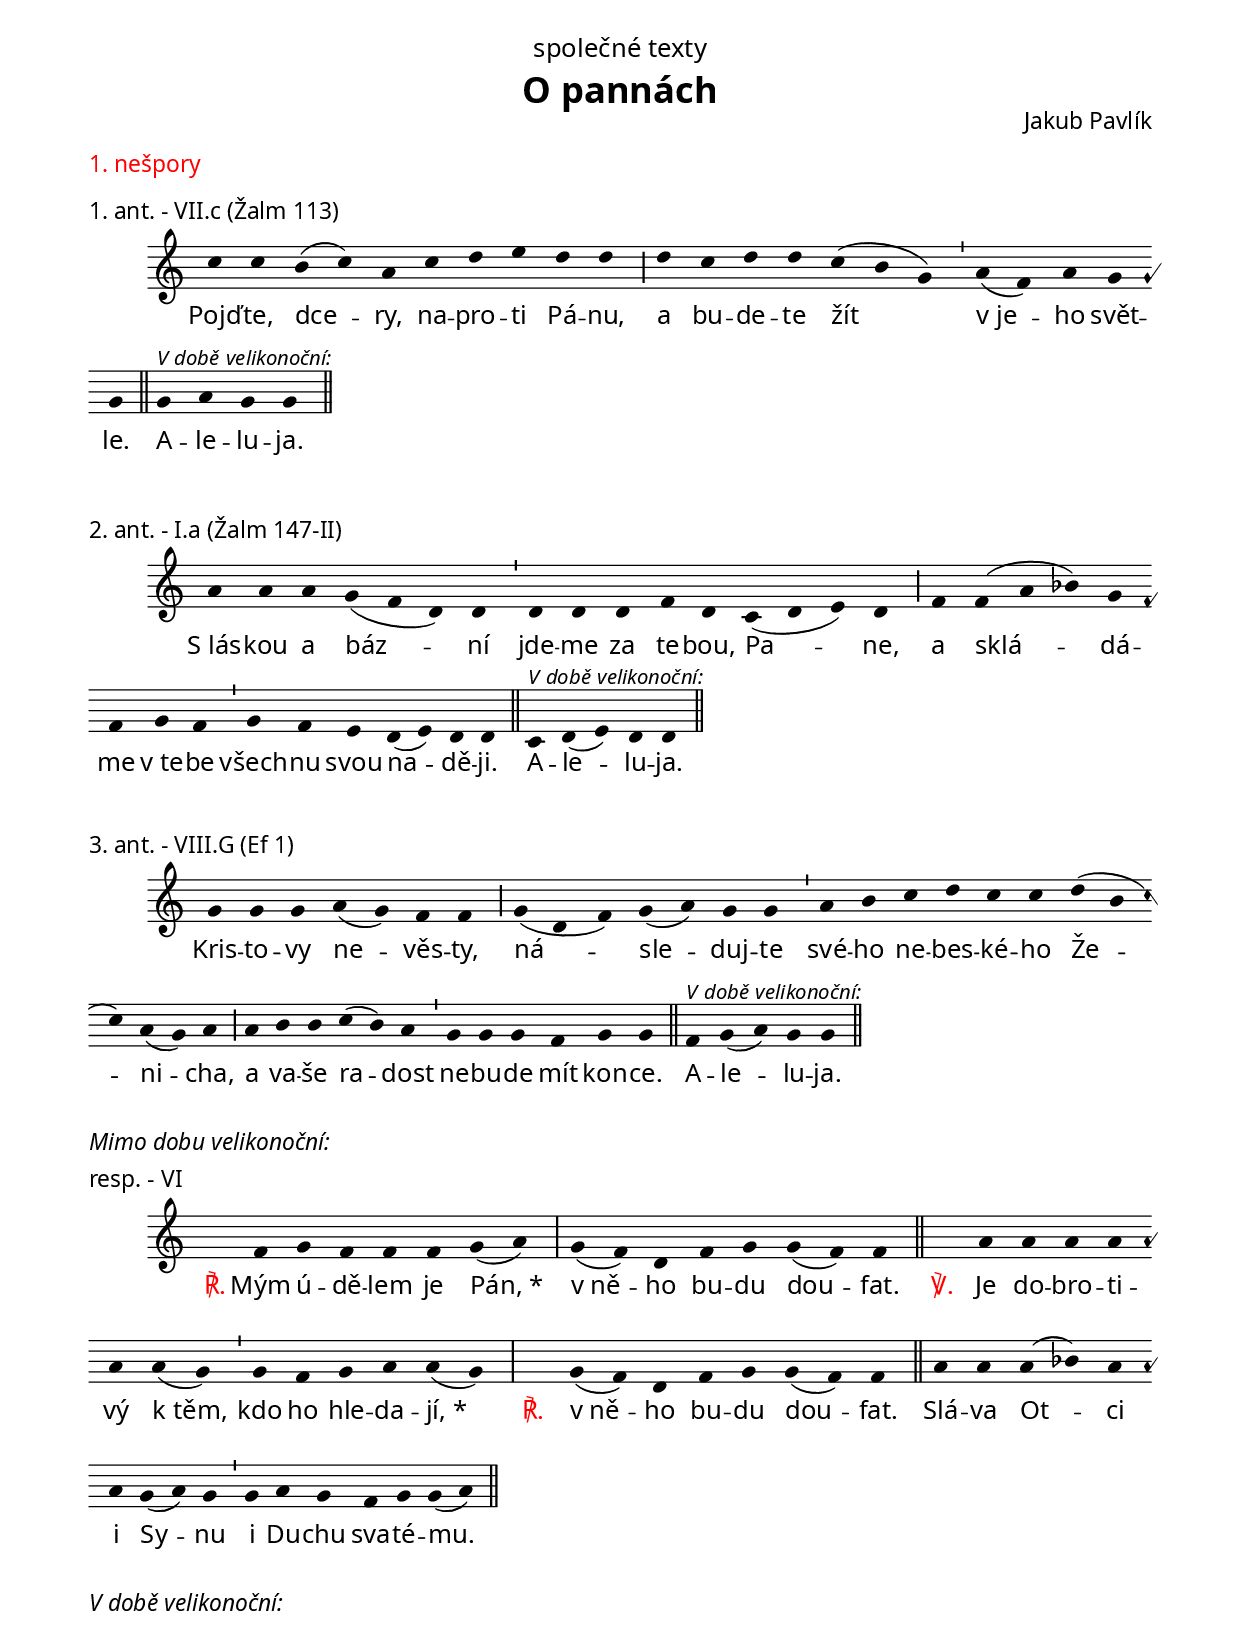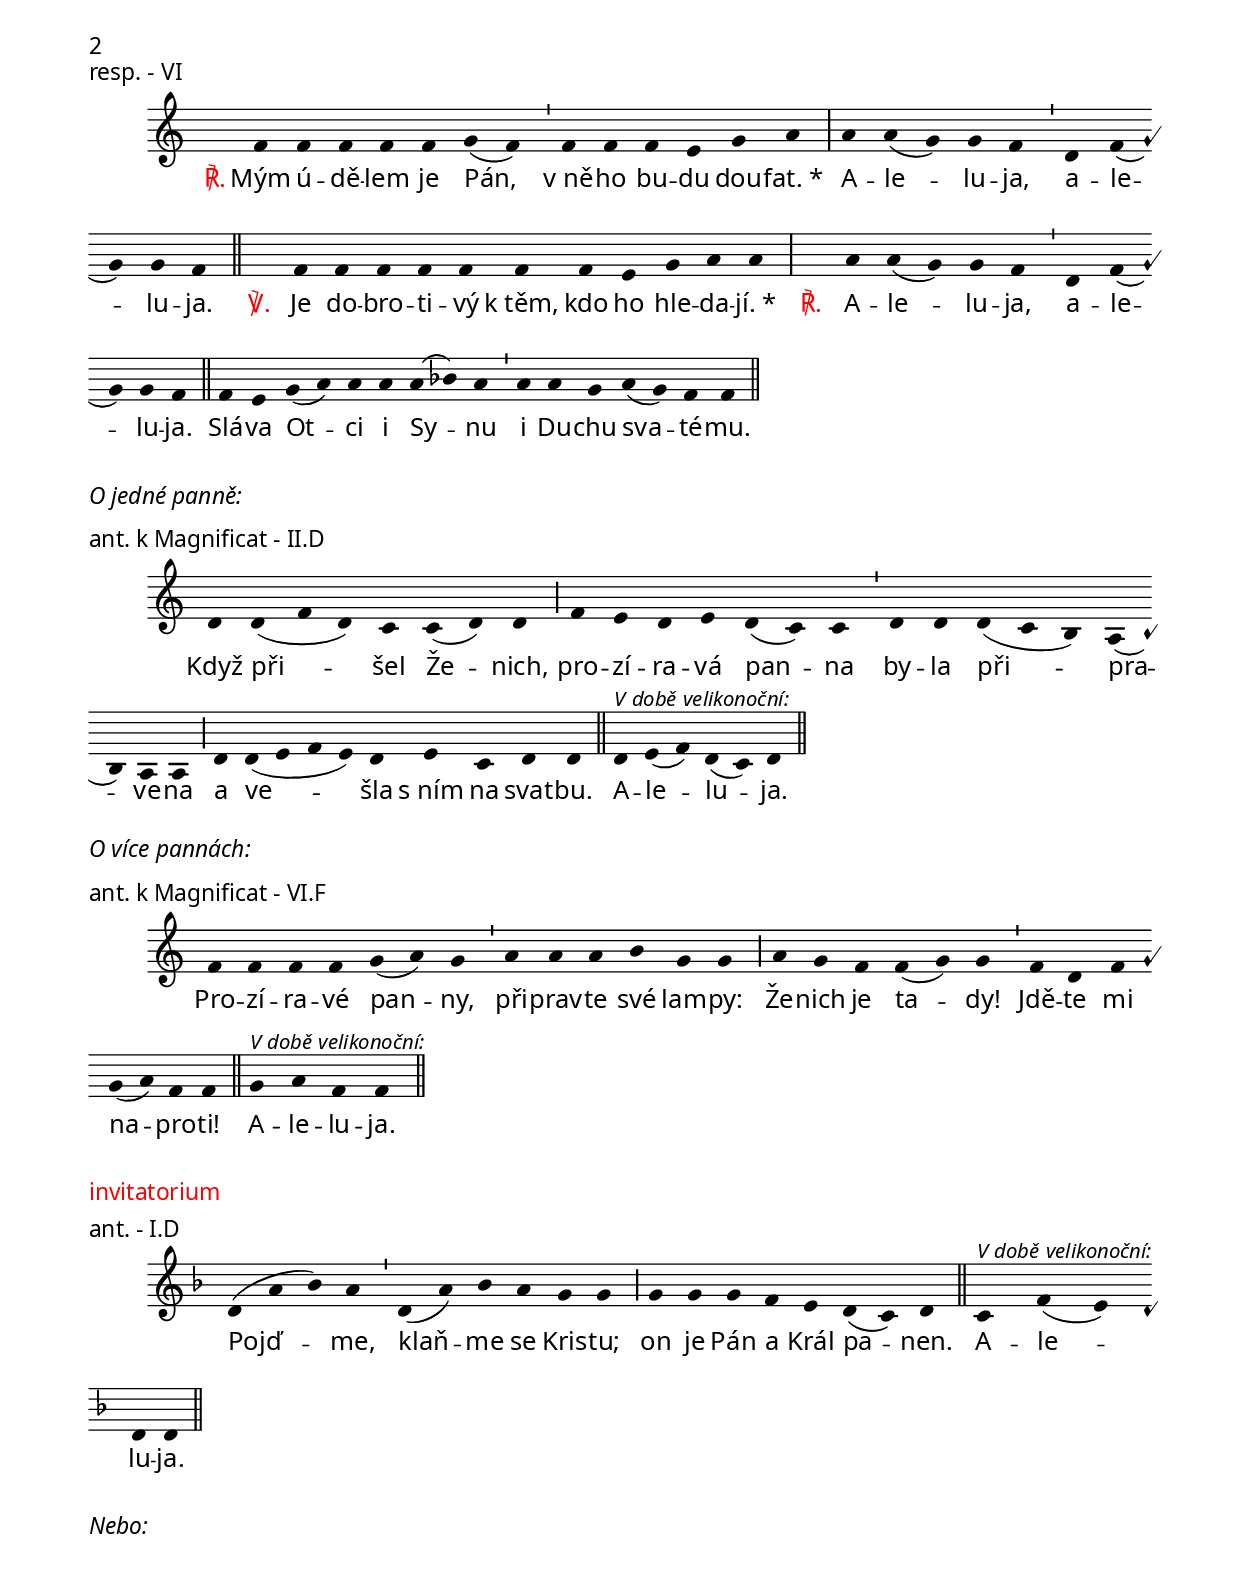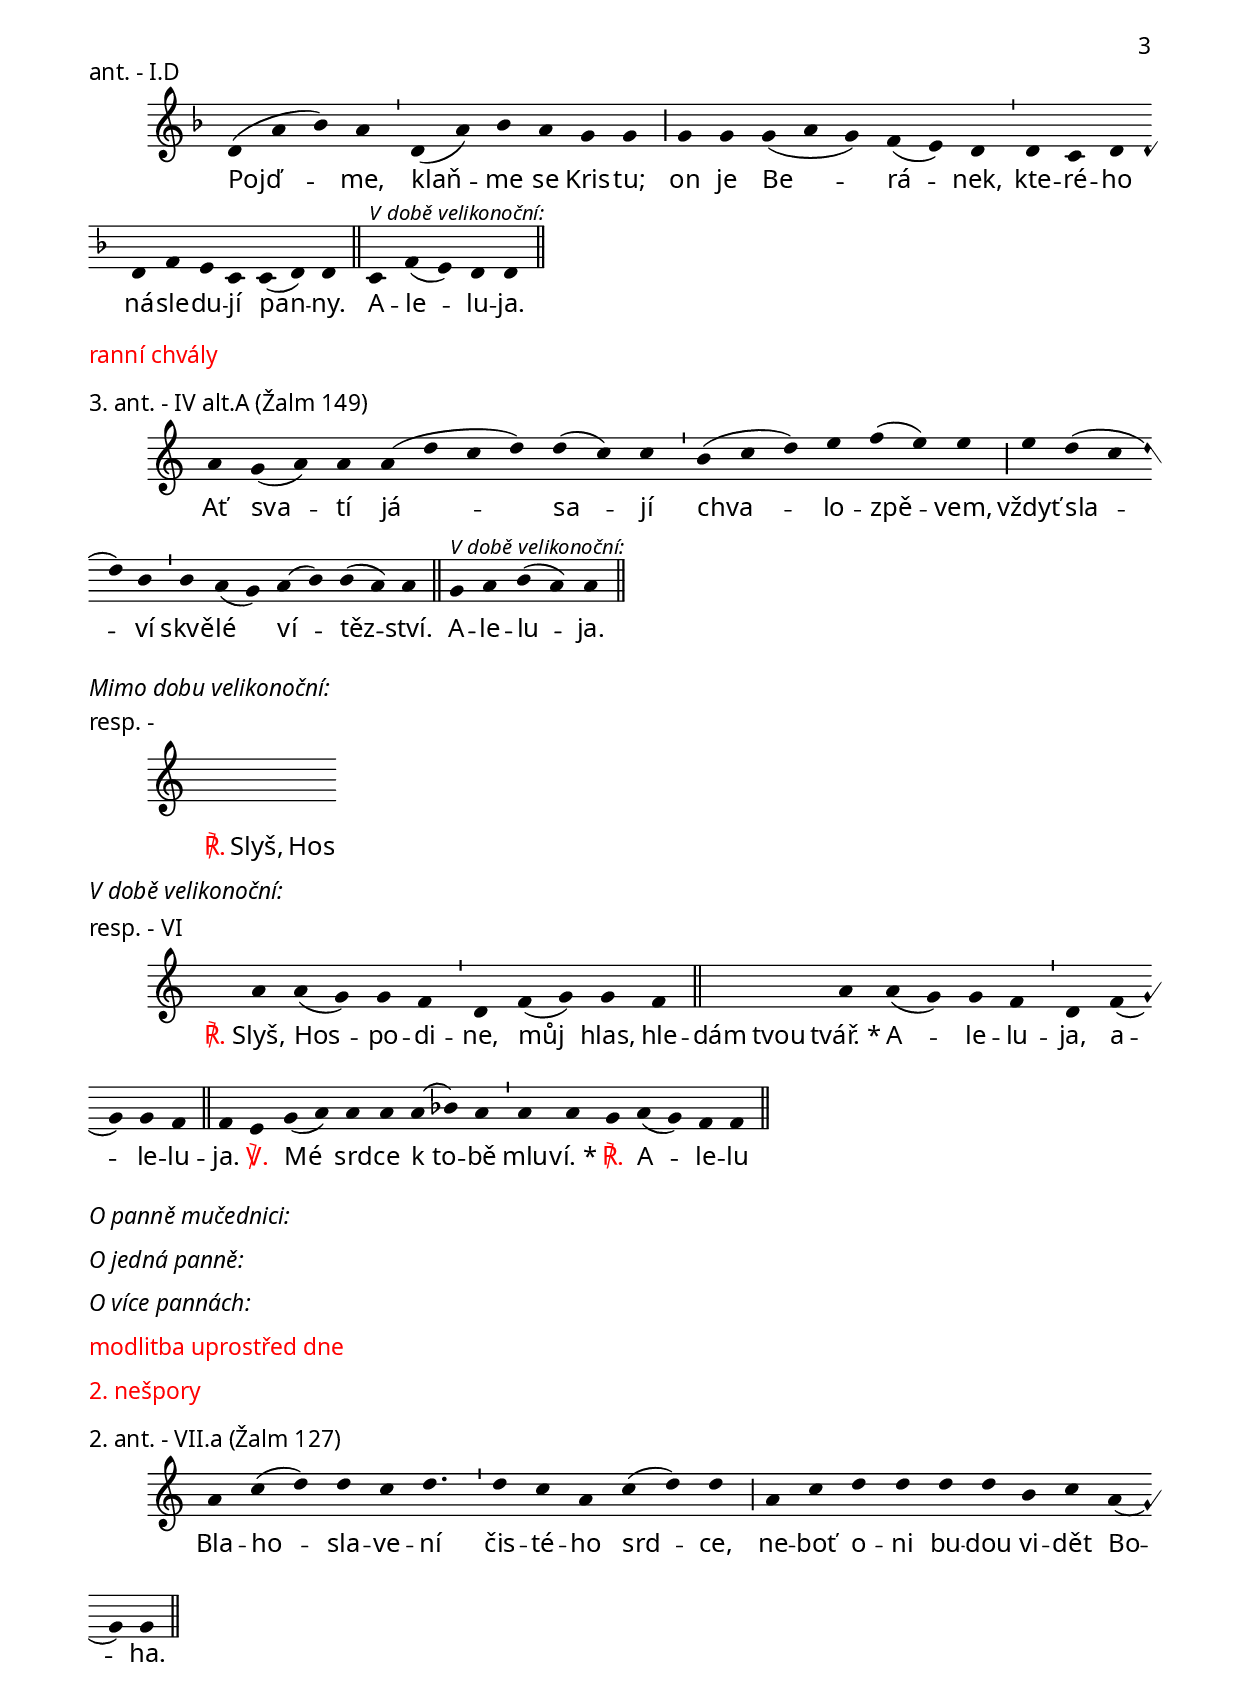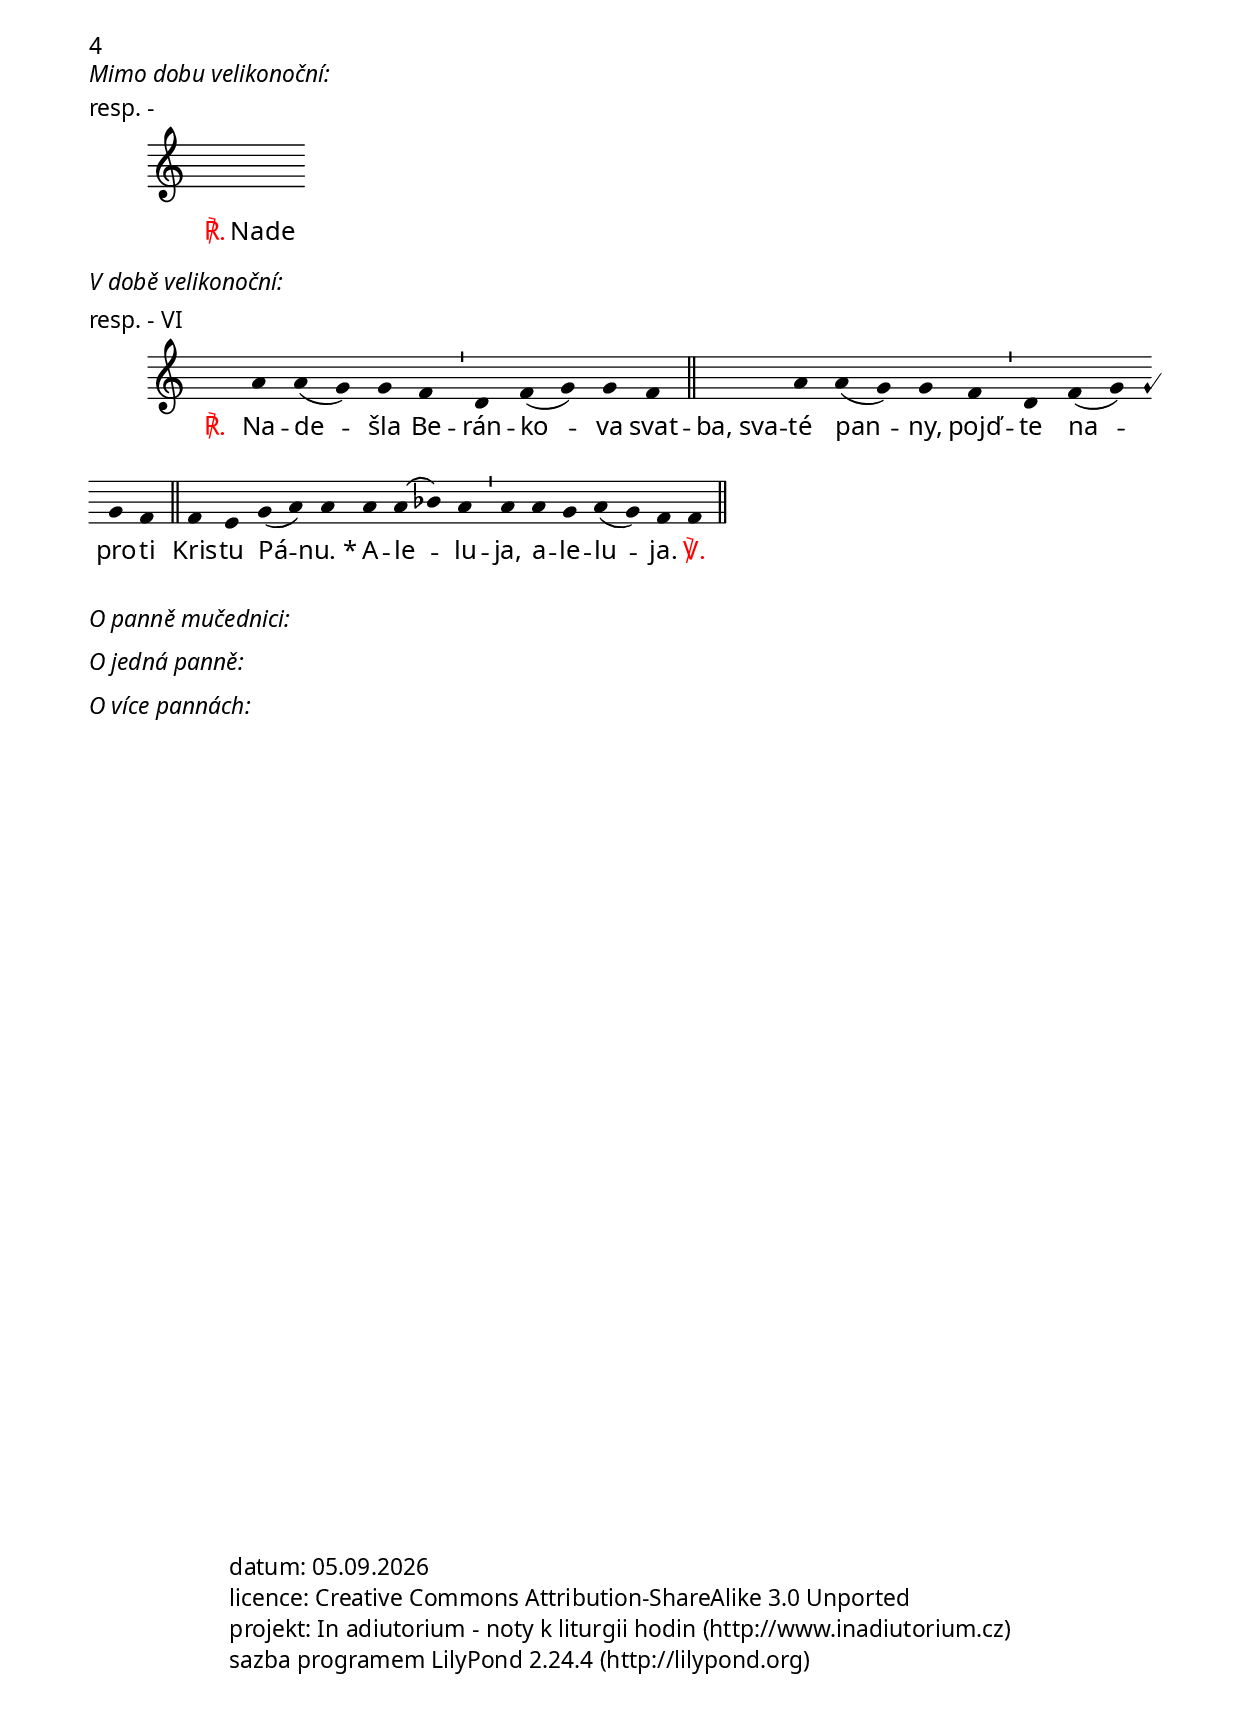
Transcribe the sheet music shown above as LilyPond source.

\version "2.16.0"

\include "../spolecne.ly"
\include "../dilyresponsorii.ly"

\header {
  title = \markup\titleCommune "O pannách"
  composer = "Jakub Pavlík"
}

\markup {\nadpisHodinka {"1. nešpory"}}

\score {
  \relative c'' {
    \choralniRezim
    c4 c b( c) a c d e d d \barMaior
    d c d d c( b g) \barMin a( f) a g g \barFinalis
    
    g^\markup\rubrVelikAleluja a g g \barFinalis
  }
  \addlyrics {
    Pojď -- te, dce -- ry, na -- pro -- ti Pá -- nu,
    a bu -- de -- te žít v_je -- ho svět -- le.
    
    A -- le -- lu -- ja.
  }
  \header {
    quid = "1. ant."
    modus = "VII"
    differentia = "c" 
    psalmus = "Žalm 113"
    id = ""
    piece = \markup {\sestavTitulek}
  }
}

\score {
  \relative c'' {
    \choralniRezim
    a4 a a g( f d) d \barMin d d d f d c( d e) d \barMaior
    f f( a bes) g f g f \barMin g f e d( e) d d \barFinalis
    
    c^\markup\rubrVelikAleluja d( e) d d \barFinalis
  }
  \addlyrics {
    S_lás -- kou a báz -- ní jde -- me za te -- bou, Pa -- ne,
    a sklá -- dá -- me v_te -- be všech -- nu svou na -- dě -- ji.
    
    A -- le -- lu -- ja.
  }
  \header {
    quid = "2. ant."
    modus = "I"
    differentia = "a" 
    psalmus = "Žalm 147-II"
    id = ""
    piece = \markup {\sestavTitulek}
  }
}

\score {
  \relative c'' {
    \choralniRezim
    g4 g g a( g) f f \barMaior
    g( d f) g( a) g g \barMin
    a b c d c c d( b c) a( g) a \barMaior
    a b b c( b) a \barMin g g g f g g \barFinalis
    
    f^\markup\rubrVelikAleluja g( a) g g \barFinalis
  }
  \addlyrics {
    Kris -- to -- vy ne -- věs -- ty,
    ná -- sle -- duj -- te 
    své -- ho ne -- bes -- ké -- ho Že -- ni -- cha,
    a va -- še ra -- dost ne -- bu -- de mít kon -- ce.
    
    A -- le -- lu -- ja.
  }
  \header {
    quid = "3. ant."
    modus = "VIII"
    differentia = "G" 
    psalmus = "Ef 1"
    id = ""
    piece = \markup {\sestavTitulek}
  }
}

\markup\italic{Mimo dobu velikonoční:}

\score {
  \relative c' {
    \choralniRezim
    
    % R
    \neviditelna f
    f4 g f f f g( a) \barMax
    g( f) d f g g( f) f \barFinalis
    % V
    \neviditelna a
    a4 a a a a a( g) \barMin g f g a a( g) \barMax
    % R
    \neviditelna a
    g( f) d f g g( f) f \barFinalis
    % Slava
    \respVIdoxologie \barFinalis
  }
  \addlyrics {
    \Response Mým ú -- dě -- lem je Pán,_*
    v_ně -- ho bu -- du dou -- fat.
    \Verse Je do -- bro -- ti -- vý k_těm, kdo ho hle -- da -- jí,_*
    \Response v_ně -- ho bu -- du dou -- fat.
    \textRespDoxologie
  }
  \header {
    quid = "resp."
    modus = "VI"
    id = ""
    piece = \markup {\sestavTitulekResp}
  }
}

\markup\italic{V době velikonoční:}

\score {
  \relative c' {
    \choralniRezim
    
    % R
    \neviditelna f
    f4 f f f f g( f) \barMin f f f e g a \barMax
    \respVIalelujaResponsum \barFinalis
    % V
    \neviditelna f
    f4 f f f f f f e g a a \barMax
    % R
    \neviditelna a
    \respVIalelujaResponsum \barFinalis
    % Slava
    \respVIalelujaDoxologie \barFinalis
  }
  \addlyrics {
    \Response Mým ú -- dě -- lem je Pán,
    v_ně -- ho bu -- du dou -- fat._* \textRespAleluja
    \Verse Je do -- bro -- ti -- vý k_těm, kdo ho hle -- da -- jí._*
    \Response \textRespAleluja
    \textRespDoxologie
  }
  \header {
    quid = "resp."
    modus = "VI"
    id = ""
    piece = \markup {\sestavTitulekResp}
  }
} 

\markup\italic{O jedné panně:}

\score {
  \relative c' {
    \choralniRezim
    d4 d( f d) c c( d) d \barMaior
    f e d e d( c) c \barMin d d d( c b) a( b) a a \barMaior
    d d( e f e) d e c d d \barFinalis
    
    d^\markup\rubrVelikAleluja e( f) d( c) d \barFinalis
  }
  \addlyrics {
    Když při -- šel Že -- nich,
    pro -- zí -- ra -- vá pan -- na by -- la při -- pra -- ve -- na
    a ve -- šla s_ním na svat -- bu.
    
    A -- le -- lu -- ja.
  }
  \header {
    quid = "ant. k Magnificat"
    modus = "II"
    differentia = "D" 
    psalmus = ""
    id = ""
    piece = \markup {\sestavTitulekBezZalmu}
  }
}

\markup\italic{O více pannách:}

\score {
  \relative c' {
    \choralniRezim
    f4 f f f g( a) g \barMin 
    a a a b g g \barMaior
    a g f f( g) g \barMin
    f d f g( a) f f \barFinalis
    
    g^\markup\rubrVelikAleluja a f f \barFinalis
  }
  \addlyrics {
    Pro -- zí -- ra -- vé pan -- ny,
    při -- prav -- te své lam -- py:
    Že -- nich je ta -- dy!
    Jdě -- te mi na -- pro -- ti!
    
    A -- le -- lu -- ja.
  }
  \header {
    quid = "ant. k Magnificat"
    modus = "VI"
    differentia = "F" 
    psalmus = ""
    id = ""
    piece = \markup {\sestavTitulekBezZalmu}
  }
}

\markup {\nadpisHodinka {"invitatorium"}}

\score {
  \relative c' {
    \choralniRezim
    \key f \major
    d4( a' bes) a \barMin d,( a') bes a g g \barMaior
    g g g f e d( c) d \barFinalis
    
    c^\markup\rubrVelikAleluja f( e) d d \barFinalis
  }
  \addlyrics {
    Pojď -- me, klaň -- me se Kris -- tu;
    on je Pán a Král pa -- nen.
    
    A -- le -- lu -- ja.
  }
  \header {
    quid = "ant."
    modus = "I"
    differentia = "D" 
    psalmus = ""
    id = ""
    piece = \markup {\sestavTitulekBezZalmu}
  }
}

\markup\italic{Nebo:}

\score {
  \relative c' {
    \choralniRezim
    \key f \major
    d4( a' bes) a \barMin d,( a') bes a g g \barMaior
    g g g( a g) f( e) d \barMin
    d c d d f e c c( d) d \barFinalis
    
    c^\markup\rubrVelikAleluja f( e) d d \barFinalis
  }
  \addlyrics {
    Pojď -- me, klaň -- me se Kris -- tu;
    on je Be -- rá -- nek,
    kte -- ré -- ho ná -- sle -- du -- jí pan -- ny.
    
    A -- le -- lu -- ja.
  }
  \header {
    quid = "ant."
    modus = "I"
    differentia = "D" 
    psalmus = ""
    id = ""
    piece = \markup {\sestavTitulekBezZalmu}
  }
}

\markup {\nadpisHodinka {"ranní chvály"}}

\score {
  \relative c' {
    \choralniRezim
    
  }
  \addlyrics {
    Pro Kris -- ta se svo -- bod -- ně roz -- ho -- du -- ji,
    po Kris -- tu ho -- rouc -- ně tou -- žím,
    s_Kris -- tem chci zů -- stat na -- vě -- ky.
    
    A -- le -- lu -- ja.
  }
  \header {
    quid = "1. ant."
    modus = ""
    differentia = "" 
    psalmus = "Žalm 63"
    id = ""
    piece = \markup {\sestavTitulek}
  }
}

\score {
  \relative c' {
    \choralniRezim
    
  }
  \addlyrics {
    Sva -- té pan -- ny, ve -- leb -- te Pá -- na;
    te, kte -- rý vás po -- vo -- lal,
    a -- by -- ste ho ná -- sle -- do -- va -- ly
    s_ne -- roz -- dě -- le -- ným srd -- cem,
    při -- ve -- dl vás k_so -- bě.
    
    A -- le -- lu -- ja.
  }
  \header {
    quid = "2. ant."
    modus = ""
    differentia = "" 
    psalmus = "Dan 3-III"
    id = ""
    piece = \markup {\sestavTitulek}
  }
}

\score {
  \relative c'' {
    \choralniRezim
    a4 g( a) a a( d c d) d( c) c \barMin b( c d) e f( e) e \barMaior
    e d( c d) b \barMin b a( g) a( b) b( a) a \barFinalis
    
    g^\markup\rubrVelikAleluja a b( a) a \barFinalis
  }
  \addlyrics {
    Ať sva -- tí já -- sa -- jí chva -- lo -- zpě -- vem,
    vždyť sla -- ví skvě -- lé ví -- těz -- ství.
    
    A -- le -- lu -- ja.
  }
  \header {
    quid = "3. ant."
    modus = "IV alt"
    differentia = "A" 
    psalmus = "Žalm 149"
    id = ""
    fons = "commune o svatých mužích, r.ch., 3. ant."
    piece = \markup {\sestavTitulek}
  }
}

\markup\italic{Mimo dobu velikonoční:}

\score {
  \relative c' {
    \choralniRezim
    
    % R
    \neviditelna a
    
    % V
    \neviditelna a
    
    % R
    \neviditelna a
    
    % Slava
  }
  \addlyrics {
    \Response Slyš, Hos -- po -- di -- ne, můj hlas,_*
    hle -- dám tvou tvář.
    \Verse Mé srd -- ce k_to -- bě mlu -- ví,_*
    \Response hle -- dám tvou tvář.
    \textRespDoxologie
  }
  \header {
    quid = "resp."
    modus = ""
    id = ""
    piece = \markup {\sestavTitulekResp}
  }
}

\markup\italic{V době velikonoční:}

\score {
  \relative c' {
    \choralniRezim
    
    % R
    \neviditelna f
    \respVIalelujaResponsum \barFinalis
    % V
    \neviditelna f
    
    % R
    \neviditelna a
    \respVIalelujaResponsum \barFinalis
    % Slava
    \respVIalelujaDoxologie \barFinalis
  }
  \addlyrics {
    \Response Slyš, Hos -- po -- di -- ne, můj hlas,
    hle -- dám tvou tvář._*\textRespAleluja
    \Verse Mé srd -- ce k_to -- bě mlu -- ví._*
    \Response \textRespAleluja
    \textRespDoxologie
  }
  \header {
    quid = "resp."
    modus = "VI"
    id = ""
    piece = \markup {\sestavTitulekResp}
  }
} 

\markup\italic{O panně mučednici:}

\score {
  \relative c' {
    \choralniRezim
    
  }
  \addlyrics {
    Sva -- tá 
    \markup\with-color #red N
    vza -- la na se -- be svůj kříž
    a ná -- sle -- do -- va -- la Kris -- ta,
    Že -- ni -- cha pa -- nen
    a Krá -- le mu -- čed -- ní -- ků.
    
    A -- le -- lu -- ja.
  }
  \header {
    quid = "ant. k Benedictus"
    modus = ""
    differentia = "" 
    psalmus = ""
    id = ""
    piece = \markup {\sestavTitulekBezZalmu}
  }
}

\markup\italic{O jedná panně:}

\score {
  \relative c' {
    \choralniRezim
    
  }
  \addlyrics {
    Pro -- zí -- ra -- vá pan -- na
    da -- la své srd -- ce Kris -- tu,
    a ny -- ní zá -- ří v_zá -- stu -- pu sva -- tých
    ja -- ko slun -- ce.
    
    A -- le -- lu -- ja.
  }
  \header {
    quid = "ant. k Benedictus"
    modus = ""
    differentia = "" 
    psalmus = ""
    id = ""
    piece = \markup {\sestavTitulekBezZalmu}
  }
}

\markup\italic{O více pannách:}

\score {
  \relative c' {
    \choralniRezim
    
  }
  \addlyrics {
    Pan -- ny za -- svě -- ce -- né Pá -- nu,
    chval -- te Pá -- na na -- vě -- ky.
    
    A -- le -- lu -- ja.
  }
  \header {
    quid = "ant. k Benedictus"
    modus = ""
    differentia = "" 
    psalmus = ""
    id = ""
    piece = \markup {\sestavTitulekBezZalmu}
  }
}

\markup {\nadpisHodinka {"modlitba uprostřed dne"}}

\score {
  \relative c' {
    \choralniRezim
    
  }
  \addlyrics {
    Mé štěs -- tí je být na -- blíz -- ku Bo -- hu,
    mít ú -- to -- čiš -- tě v_Pá -- nu.
    
    A -- le -- lu -- ja.
  }
  \header {
    quid = "ant. dopoledne"
    modus = ""
    differentia = "" 
    psalmus = ""
    id = ""
    piece = \markup {\sestavTitulekBezZalmu}
  }
}

\score {
  \relative c' {
    \choralniRezim
    
  }
  \addlyrics {
    Vez -- mi mě k_so -- bě, Pa -- ne, jak jsi slí -- bil,
    u te -- be bu --- du žít
    a má na -- dě -- je ne -- bu -- de zkla -- má -- na.
    
    A -- le -- lu -- ja.
  }
  \header {
    quid = "ant. v poledne"
    modus = ""
    differentia = "" 
    psalmus = ""
    id = ""
    piece = \markup {\sestavTitulekBezZalmu}
  }
}

\score {
  \relative c' {
    \choralniRezim
    
  }
  \addlyrics {
    Jak krás -- né a slav -- né
    je svě -- dec -- tví těch, kdo ži -- li čis -- tě.
    
    A -- le -- lu -- ja.
  }
  \header {
    quid = "ant. odpoledne"
    modus = ""
    differentia = "" 
    psalmus = ""
    id = ""
    piece = \markup {\sestavTitulekBezZalmu}
  }
}

\markup {\nadpisHodinka {"2. nešpory"}}

\score {
  \relative c' {
    \choralniRezim
    
  }
  \addlyrics {
    To -- bě jsem za -- svě -- ti -- la ce -- lý svůj ži -- vot,
    to -- bě jdu na -- pro -- ti s_ho -- ří -- cí lam -- pou,
    můj Že -- ni -- chu_- Kris -- te.
    
    A -- le -- lu -- ja.
  }
  \header {
    quid = "1. ant."
    modus = ""
    differentia = "" 
    psalmus = "Žalm 122"
    id = ""
    piece = \markup {\sestavTitulek}
  }
}

\score {
  \relative c'' {
    \choralniRezim
    a4 c( d) d c d4. \barMin
    d4 c a c( d) d \barMaior
    a4 c d d d d b c a( g) g \barFinalis
  }
  \addlyrics {
    Bla -- ho -- sla -- ve -- ní čis -- té -- ho srd -- ce,
    ne -- boť o -- ni bu -- dou vi -- dět Bo -- ha.
    
    A -- le -- lu -- ja.
  }
  \header {
    quid = "2. ant." 
    modus = "VII"
    differentia = "a"
    psalmus = "Žalm 127"
    id = ""
    fons = "žaltář, po 1.t., nešp., 2. ant.; přidáno aleluja"
    piece = \markup {\sestavTitulek}
  }
}

\score {
  \relative c' {
    \choralniRezim
    
  }
  \addlyrics {
    Mé roz -- hod -- nu -- tí je pev -- né:
    chci zů -- stat ve spo -- je -- ní s_Kris -- tem.
    
    A -- le -- lu -- ja.
  }
  \header {
    quid = "3. ant."
    modus = ""
    differentia = "" 
    psalmus = "Ef 1"
    id = ""
    piece = \markup {\sestavTitulek}
  }
}

\markup\italic{Mimo dobu velikonoční:}

\score {
  \relative c' {
    \choralniRezim
    
    % R
    \neviditelna a
    
    % V
    \neviditelna a
    
    % R
    \neviditelna a
    
    % Slava
  }
  \addlyrics {
    \Response Na -- de -- šla Be -- rán -- ko -- va svat -- ba,_*
    sva -- té pan -- ny, pojď -- te na -- pro -- ti Kris -- tu Pá -- nu.
    \Verse Bla -- ze těm, kdo jsou po -- zvá -- ni
    k_Be -- rán -- ko -- vě sva -- teb -- ní hos -- ti -- ně;_*
    \Response sva -- té pan -- ny, pojď -- te na -- pro -- ti Kris -- tu Pá -- nu.
    \textRespDoxologie
  }
  \header {
    quid = "resp."
    modus = ""
    id = ""
    piece = \markup {\sestavTitulekResp}
  }
}

\markup\italic{V době velikonoční:}

\score {
  \relative c' {
    \choralniRezim
    
    % R
    \neviditelna f
    \respVIalelujaResponsum \barFinalis
    % V
    \neviditelna f
    
    % R
    \neviditelna a
    \respVIalelujaResponsum \barFinalis
    % Slava
    \respVIalelujaDoxologie \barFinalis
  }
  \addlyrics {
    \Response Na -- de -- šla Be -- rán -- ko -- va svat -- ba,
    sva -- té pan -- ny, pojď -- te na -- pro -- ti Kris -- tu Pá -- nu._* \textRespAleluja
    \Verse Bla -- ze těm, kdo jsou po -- zvá -- ni
    k_Be -- rán -- ko -- vě sva -- teb -- ní hos -- ti -- ně._*
    \Response \textRespAleluja
    \textRespDoxologie
  }
  \header {
    quid = "resp."
    modus = "VI"
    id = ""
    piece = \markup {\sestavTitulekResp}
  }
} 

\markup\italic{O panně mučednici:}

\score {
  \relative c' {
    \choralniRezim
    
  }
  \addlyrics {
    Je -- di -- nou o -- bě -- tí
    do -- sáh -- la dvo -- jí -- ho ví -- těz -- ství:
    ja -- ko pan -- na i ja -- ko mu -- čed -- ni -- ce.
    
    A -- le -- lu -- ja.
  }
  \header {
    quid = "ant. k Magnificat"
    modus = ""
    differentia = "" 
    psalmus = ""
    id = ""
    piece = \markup {\sestavTitulekBezZalmu}
  }
}

\markup\italic{O jedná panně:}

\score {
  \relative c' {
    \choralniRezim
    
  }
  \addlyrics {
    Při -- stup, ne -- věs -- to Kris -- to -- va,
    a při -- jmi ko -- ru -- nu,
    kte -- rou ti od vě -- ků při -- pra -- vil Pán.
    
    A -- le -- lu -- ja.
  }
  \header {
    quid = "ant. k Magnificat"
    modus = ""
    differentia = "" 
    psalmus = ""
    id = ""
    piece = \markup {\sestavTitulekBezZalmu}
  }
}

\markup\italic{O více pannách:}

\score {
  \relative c' {
    \choralniRezim
    
  }
  \addlyrics {
    To je po -- ko -- le -- ní těch,
    kdo tou -- ží po Hos -- po -- di -- nu,
    kdo hle -- da -- jí tvář Ja -- ku -- bo -- va Bo -- ha.
    
    A -- le -- lu -- ja.
  }
  \header {
    quid = "ant. k Magnificat"
    modus = ""
    differentia = "" 
    psalmus = ""
    id = ""
    piece = \markup {\sestavTitulekBezZalmu}
  }
}